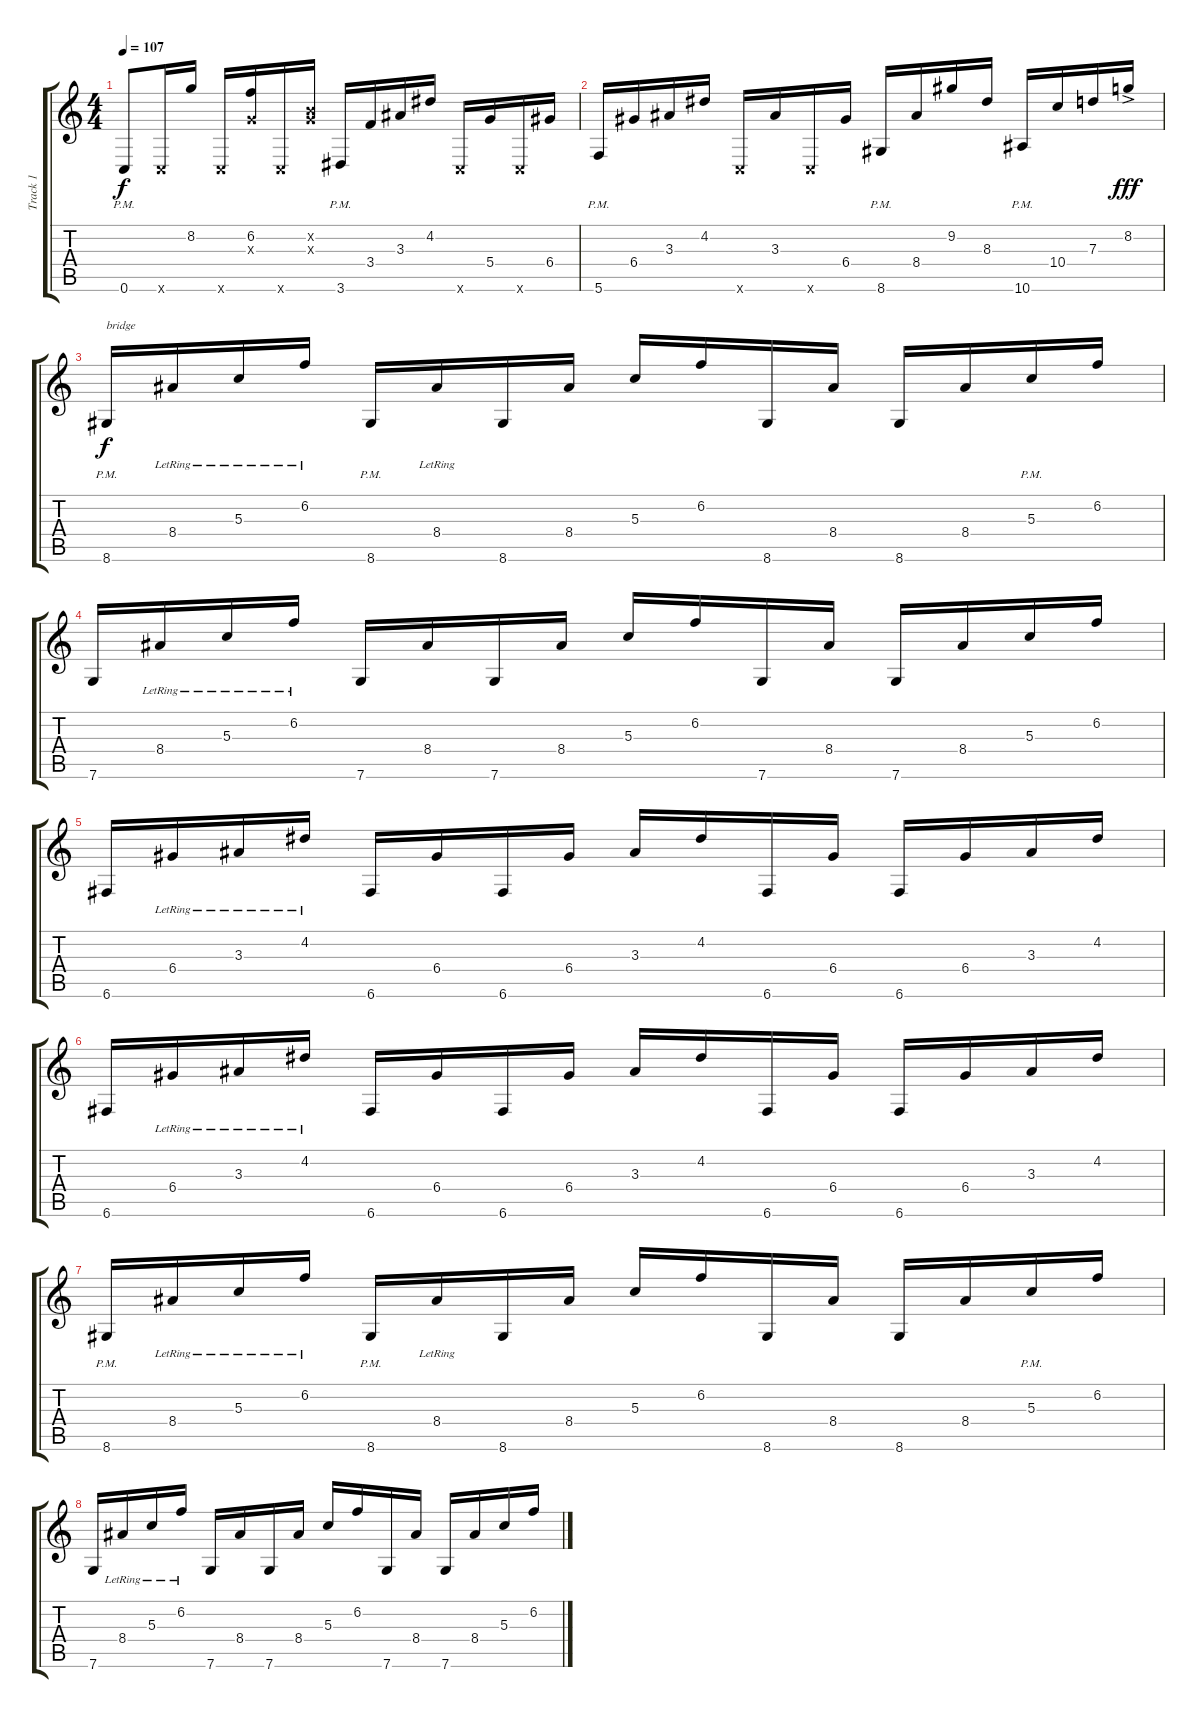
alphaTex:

\track ("Track 1" "Track 1") {instrument acousticguitarnylon}
\staff {score tabs}
\tuning (E4 B3 G3 D3 A2 C2) {hide}
\ts (4 4)
\tempo 107
\clef g2
\ks c
0.6{pm}.8{dy f} 0.6{x}.16 8.2.16 0.6{x}.16 (6.2 0.3{x}).16 0.6{x}.16 (0.2{x} 0.3{x}).16 3.6{pm}.16 3.4.16 3.3.16 4.2.16 0.6{x}.16 5.4.16 0.6{x}.16 6.4.16 |
5.6{pm}.16 6.4.16 3.3.16 4.2.16 0.6{x}.16 3.3.16 0.6{x}.16 6.4.16 8.6{pm}.16 8.4.16 9.2.16 8.3.16 10.6{pm}.16 10.4.16 7.3.16 8.2{ac}.16{dy fff} |
8.6{pm}.16{txt "bridge" dy f} 8.4{lr}.16 5.3{lr}.16 6.2{lr}.16 8.6{pm}.16 8.4{lr}.16 8.6.16 8.4.16 5.3.16 6.2.16 8.6.16 8.4.16 8.6.16 8.4.16 5.3{pm}.16 6.2.16 |
7.6.16 8.4{lr}.16 5.3{lr}.16 6.2{lr}.16 7.6.16 8.4.16 7.6.16 8.4.16 5.3.16 6.2.16 7.6.16 8.4.16 7.6.16 8.4.16 5.3.16 6.2.16 |
6.6.16 6.4{lr}.16 3.3{lr}.16 4.2{lr}.16 6.6.16 6.4.16 6.6.16 6.4.16 3.3.16 4.2.16 6.6.16 6.4.16 6.6.16 6.4.16 3.3.16 4.2.16 |
6.6.16 6.4{lr}.16 3.3{lr}.16 4.2{lr}.16 6.6.16 6.4.16 6.6.16 6.4.16 3.3.16 4.2.16 6.6.16 6.4.16 6.6.16 6.4.16 3.3.16 4.2.16 |
8.6{pm}.16 8.4{lr}.16 5.3{lr}.16 6.2{lr}.16 8.6{pm}.16 8.4{lr}.16 8.6.16 8.4.16 5.3.16 6.2.16 8.6.16 8.4.16 8.6.16 8.4.16 5.3{pm}.16 6.2.16 |
7.6.16 8.4{lr}.16 5.3{lr}.16 6.2{lr}.16 7.6.16 8.4.16 7.6.16 8.4.16 5.3.16 6.2.16 7.6.16 8.4.16 7.6.16 8.4.16 5.3.16 6.2.16
